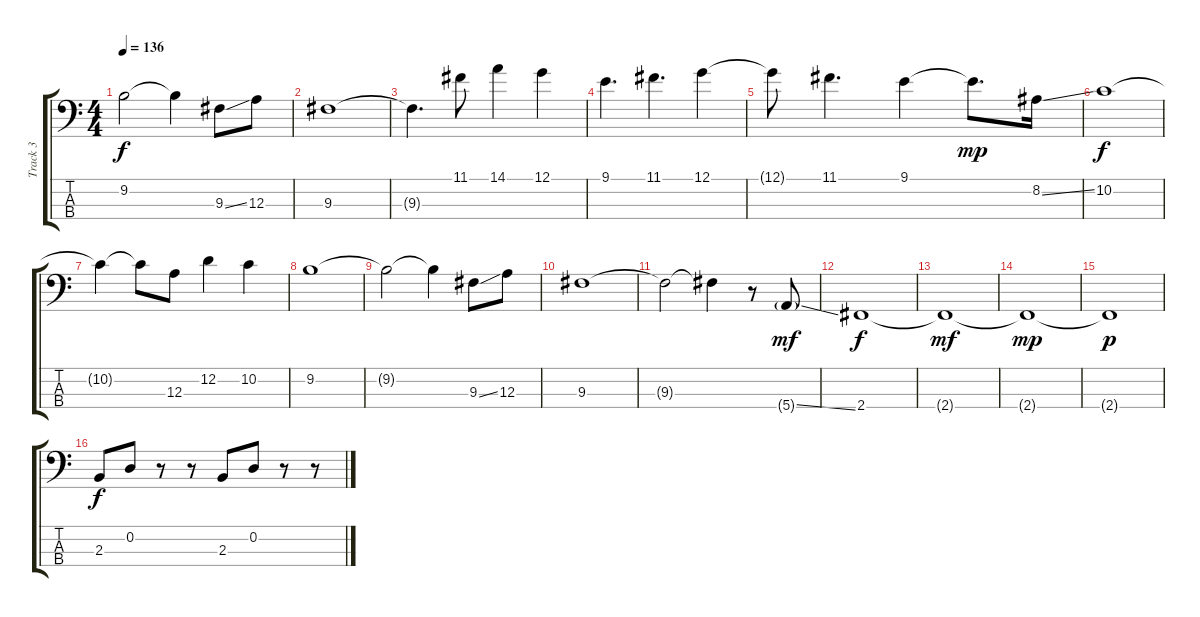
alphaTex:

\track ("Track 3" "Track 3") {instrument electricbasspick}
\staff {score tabs}
\tuning (G2 D2 A1 E1) {hide}
\ts (4 4)
\tempo 136
\clef f4
\ks c
9.2{t}.2{dy f} 9.2{t}.4 9.3{ss}.8 12.3.8 |
9.3.1 |
9.3{t}.4{d} 11.1.8 14.1.4 12.1.4 |
9.1.4{d} 11.1.4{d} 12.1.4 |
12.1{t}.8 11.1.4{d} 9.1.4 9.1{t}.8{d dy mp} 8.2{ss}.16 |
10.2.1{dy f} |
10.2{t}.4 10.2{t}.8 12.3.8 12.2.4 10.2.4 |
9.2.1 |
9.2{t}.2 9.2{t}.4 9.3{ss}.8 12.3.8 |
9.3.1 |
9.3{t}.2 9.3{t}.4 r.8 5.4{ss g}.8{dy mf} |
2.4.1{dy f} |
2.4{t}.1{dy mf} |
2.4{t}.1{dy mp} |
2.4{t}.1{dy p} |
2.3.8{dy f} 0.2.8 r.8 r.8 2.3.8 0.2.8 r.8 r.8
